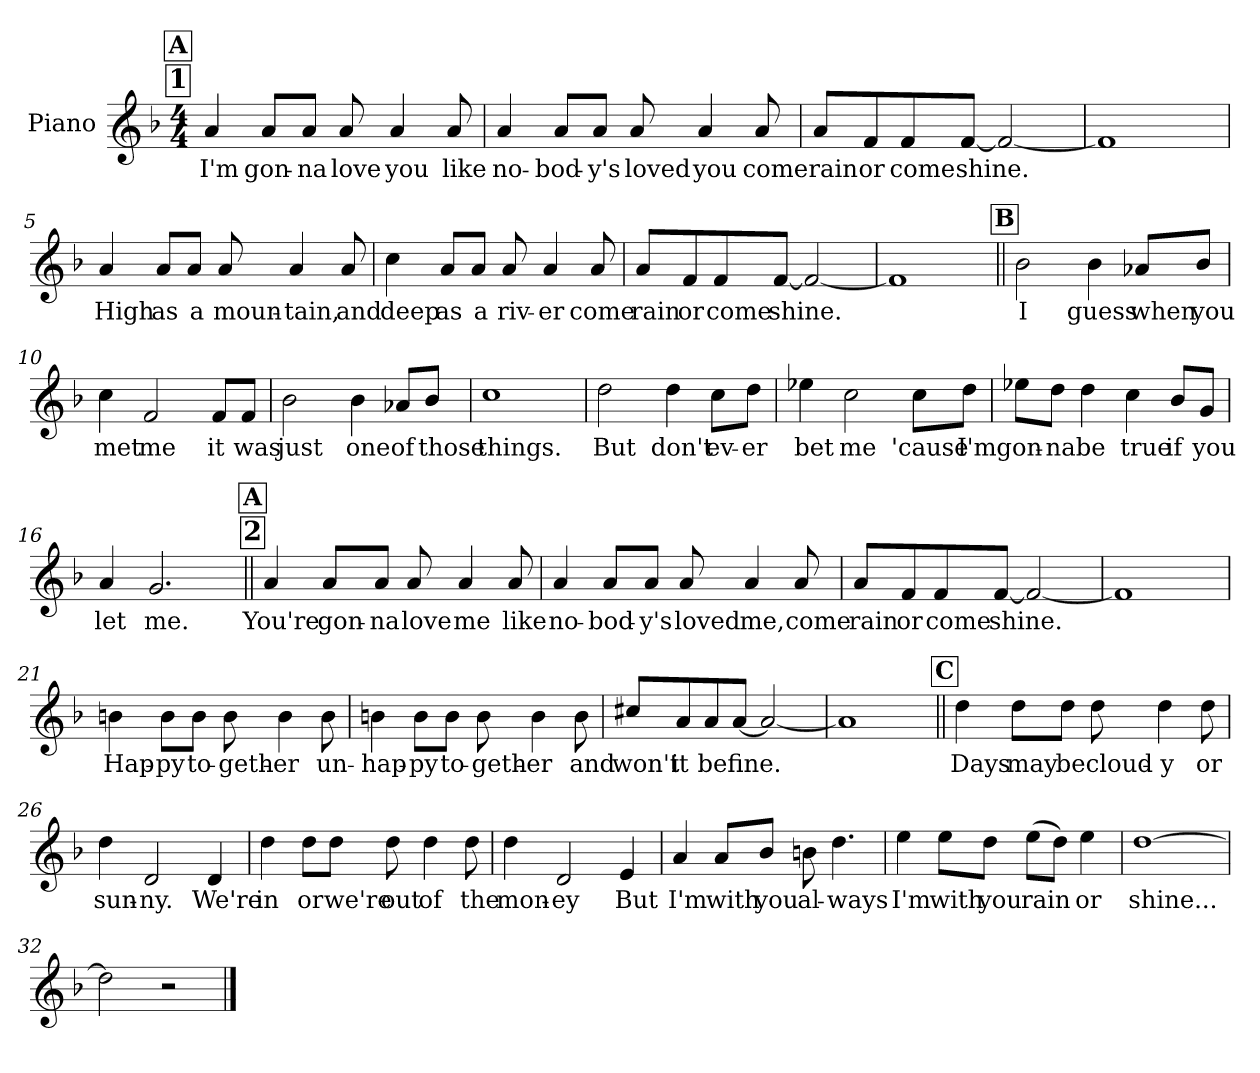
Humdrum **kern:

**kern	**text
*part1	*part1
*staff1	*staff1
*I"Piano	*
*I'Pno.	*
*clefG2	*
*k[b-]	*
*M4/4	*
!!LO:REH:place=s1:a:t=1
!!LO:REH:place=s1:a:fs=14:t=A
=1	=1
!	!LO:LY:b
4a/	I'm
!	!LO:LY:b
8a/L	gon-
!	!LO:LY:b
8a/J	-na
!	!LO:LY:b
8a/	love
!	!LO:LY:b
4a/	you
!	!LO:LY:b
8a/	like
=2	=2
!	!LO:LY:b
4a/	no-
!	!LO:LY:b
8a/L	bod-
!	!LO:LY:b
8a/J	-y's
!	!LO:LY:b
8a/	loved
!	!LO:LY:b
4a/	you
!	!LO:LY:b
8a/	come
=3	=3
!	!LO:LY:b
8a/L	rain
!	!LO:LY:b
8f/	or
!	!LO:LY:b
8f/	come
!	!LO:LY:b
[8f/J	shine.
2f/_	.
=4	=4
1f]	.
!!LO:LB:g=z
=5	=5
!	!LO:LY:b
4a/	High
!	!LO:LY:b
8a/L	as
!	!LO:LY:b
8a/J	a
!	!LO:LY:b
8a/	moun-
!	!LO:LY:b
4a/	-tain,
!	!LO:LY:b
8a/	and
=6	=6
!	!LO:LY:b
4cc\	deep
!	!LO:LY:b
8a/L	as
!	!LO:LY:b
8a/J	a
!	!LO:LY:b
8a/	riv-
!	!LO:LY:b
4a/	-er
!	!LO:LY:b
8a/	come
=7	=7
!	!LO:LY:b
8a/L	rain
!	!LO:LY:b
8f/	or
!	!LO:LY:b
8f/	come
!	!LO:LY:b
[8f/J	shine.
2f/_	.
=8	=8
1f]	.
!!LO:LB:g=z
!!LO:REH:place=s1:a:fs=14:t=B
=9||	=9||
!	!LO:LY:b
2b-\	I
!	!LO:LY:b
4b-\	guess
!	!LO:LY:b
8a-X/L	when
!	!LO:LY:b
8b-/J	you
=10	=10
!	!LO:LY:b
4cc\	met
!	!LO:LY:b
2f/	me
!	!LO:LY:b
8f/L	it
!	!LO:LY:b
8f/J	was
=11	=11
!	!LO:LY:b
2b-\	just
!	!LO:LY:b
4b-\	one
!	!LO:LY:b
8a-X/L	of
!	!LO:LY:b
8b-/J	those
=12	=12
!	!LO:LY:b
1cc	things.
!!LO:LB:g=z
=13	=13
!	!LO:LY:b
2dd\	But
!	!LO:LY:b
4dd\	don't
!	!LO:LY:b
8cc\L	ev-
!	!LO:LY:b
8dd\J	-er
=14	=14
!	!LO:LY:b
4ee-X\	bet
!	!LO:LY:b
2cc\	me
!	!LO:LY:b
8cc\L	'cause
!	!LO:LY:b
8dd\J	I'm
=15	=15
!	!LO:LY:b
8ee-X\L	gon-
!	!LO:LY:b
8dd\J	-na
!	!LO:LY:b
4dd\	be
!	!LO:LY:b
4cc\	true
!	!LO:LY:b
8b-/L	if
!	!LO:LY:b
8g/J	you
=16	=16
!	!LO:LY:b
4a/	let
!	!LO:LY:b
2.g/	me.
!!LO:LB:g=z
!!LO:REH:place=s1:a:t=2
!!LO:REH:place=s1:a:fs=14:t=A
=17||	=17||
!	!LO:LY:b
4a/	You're
!	!LO:LY:b
8a/L	gon-
!	!LO:LY:b
8a/J	-na
!	!LO:LY:b
8a/	love
!	!LO:LY:b
4a/	me
!	!LO:LY:b
8a/	like
=18	=18
!	!LO:LY:b
4a/	no-
!	!LO:LY:b
8a/L	-bod-
!	!LO:LY:b
8a/J	y's
!	!LO:LY:b
8a/	loved
!	!LO:LY:b
4a/	me,
!	!LO:LY:b
8a/	come
=19	=19
!	!LO:LY:b
8a/L	rain
!	!LO:LY:b
8f/	or
!	!LO:LY:b
8f/	come
!	!LO:LY:b
[8f/J	shine.
2f/_	.
=20	=20
1f]	.
!!LO:LB:g=z
=21	=21
!	!LO:LY:b
4bn\	Hap-
!	!LO:LY:b
8b\L	-py
!	!LO:LY:b
8b\J	to-
!	!LO:LY:b
8b\	-geth-
!	!LO:LY:b
4b\	-er
!	!LO:LY:b
8b\	un-
=22	=22
!	!LO:LY:b
4bn\	-hap-
!	!LO:LY:b
8b\L	-py
!	!LO:LY:b
8b\J	to-
!	!LO:LY:b
8b\	-geth-
!	!LO:LY:b
4b\	-er
!	!LO:LY:b
8b\	and
=23	=23
!	!LO:LY:b
8cc#X/L	won't
!	!LO:LY:b
8a/	it
!	!LO:LY:b
8a/	be
!	!LO:LY:b
[8a/J	fine.
2a/_	.
=24	=24
1a]	.
!!LO:LB:g=z
!!LO:REH:place=s1:a:fs=14:t=C
=25||	=25||
!	!LO:LY:b
4dd\	Days
!	!LO:LY:b
8dd\L	may
!	!LO:LY:b
8dd\J	be
!	!LO:LY:b
8dd\	cloud-
!	!LO:LY:b
4dd\	-y
!	!LO:LY:b
8dd\	or
=26	=26
!	!LO:LY:b
4dd\	sun-
!	!LO:LY:b
2d/	-ny.
!	!LO:LY:b
4d/	We're
=27	=27
!	!LO:LY:b
4dd\	in
!	!LO:LY:b
8dd\L	or
!	!LO:LY:b
8dd\J	we're
!	!LO:LY:b
8dd\	out
!	!LO:LY:b
4dd\	of
!	!LO:LY:b
8dd\	the
=28	=28
!	!LO:LY:b
4dd\	mon-
!	!LO:LY:b
2d/	-ey
!	!LO:LY:b
4e/	But
!!LO:LB:g=z
=29	=29
!	!LO:LY:b
4a/	I'm
!	!LO:LY:b
8a/L	with
!	!LO:LY:b
8b-/J	you
!	!LO:LY:b
8bn\	al-
!	!LO:LY:b
4.dd\	-ways
=30	=30
!	!LO:LY:b
4ee\	I'm
!	!LO:LY:b
8ee\L	with
!	!LO:LY:b
8dd\J	you
!	!LO:LY:b
(8ee\L	rain
8dd\J)	.
!	!LO:LY:b
4ee\	or
=31	=31
!	!LO:LY:b
[1dd	-shine...
=32	=32
2dd\]	.
2r	.
==	==
*-	*-
